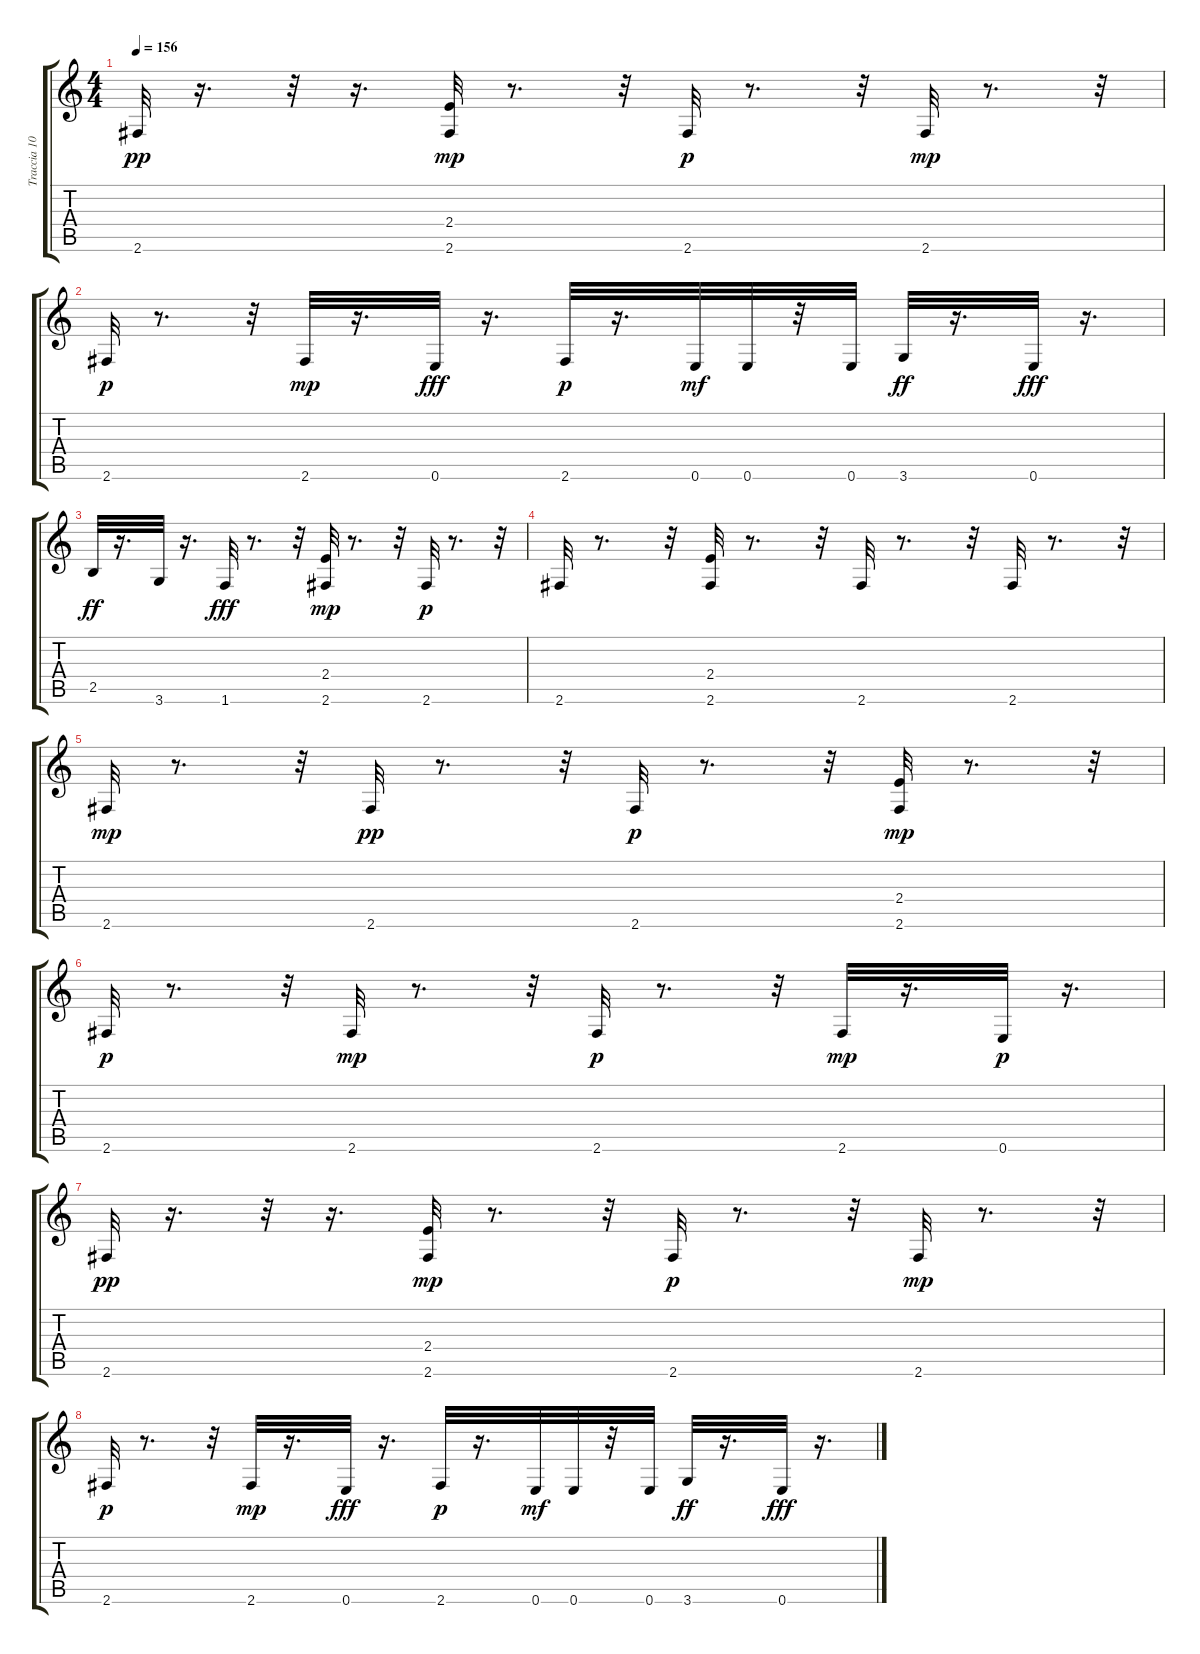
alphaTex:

\track ("Traccia 10" "Traccia 10") {instrument acousticbass}
\staff {score tabs}
\tuning (E4 B3 G3 D3 A2 E2) {hide}
\ts (4 4)
\tempo 156
\clef g2
\ks c
2.6.32{dy pp} r.16{d} r.32 r.16{d} (2.4 2.6).32{dy mp} r.8{d} r.32 2.6.32{dy p} r.8{d} r.32 2.6.32{dy mp} r.8{d} r.32 |
2.6.32{dy p} r.8{d} r.32 2.6.32{dy mp} r.16{d} 0.6.32{dy fff} r.16{d} 2.6.32{dy p} r.16{d} 0.6.32{dy mf} 0.6.32 r.32 0.6.32 3.6.32{dy ff} r.16{d} 0.6.32{dy fff} r.16{d} |
2.5.32{dy ff} r.16{d} 3.6.32 r.16{d} 1.6.32{dy fff} r.8{d} r.32 (2.4 2.6).32{dy mp} r.8{d} r.32 2.6.32{dy p} r.8{d} r.32 |
2.6.32 r.8{d} r.32 (2.4 2.6).32 r.8{d} r.32 2.6.32 r.8{d} r.32 2.6.32 r.8{d} r.32 |
2.6.32{dy mp} r.8{d} r.32 2.6.32{dy pp} r.8{d} r.32 2.6.32{dy p} r.8{d} r.32 (2.4 2.6).32{dy mp} r.8{d} r.32 |
2.6.32{dy p} r.8{d} r.32 2.6.32{dy mp} r.8{d} r.32 2.6.32{dy p} r.8{d} r.32 2.6.32{dy mp} r.16{d} 0.6.32{dy p} r.16{d} |
2.6.32{dy pp} r.16{d} r.32 r.16{d} (2.4 2.6).32{dy mp} r.8{d} r.32 2.6.32{dy p} r.8{d} r.32 2.6.32{dy mp} r.8{d} r.32 |
2.6.32{dy p} r.8{d} r.32 2.6.32{dy mp} r.16{d} 0.6.32{dy fff} r.16{d} 2.6.32{dy p} r.16{d} 0.6.32{dy mf} 0.6.32 r.32 0.6.32 3.6.32{dy ff} r.16{d} 0.6.32{dy fff} r.16{d}
